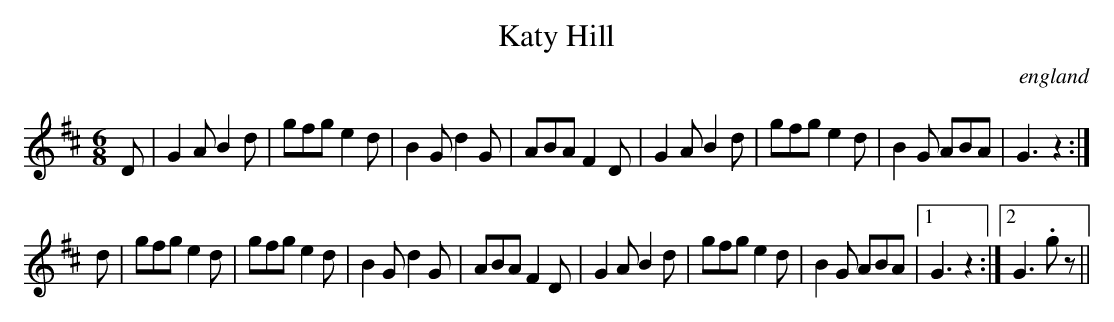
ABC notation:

X:1
T:Katy Hill
O:england
M:6/8
L:1/8
K:D
D|G2A B2d|gfg e2d|B2G d2G|ABA F2D|G2A B2d|gfg e2d|B2G ABA|   G3  z2:|
d|gfg e2d|gfg e2d|B2G d2G|ABA F2D|G2A B2d|gfg e2d|B2G ABA|[1 G3  z2:|\
[2 G3 .gz||
